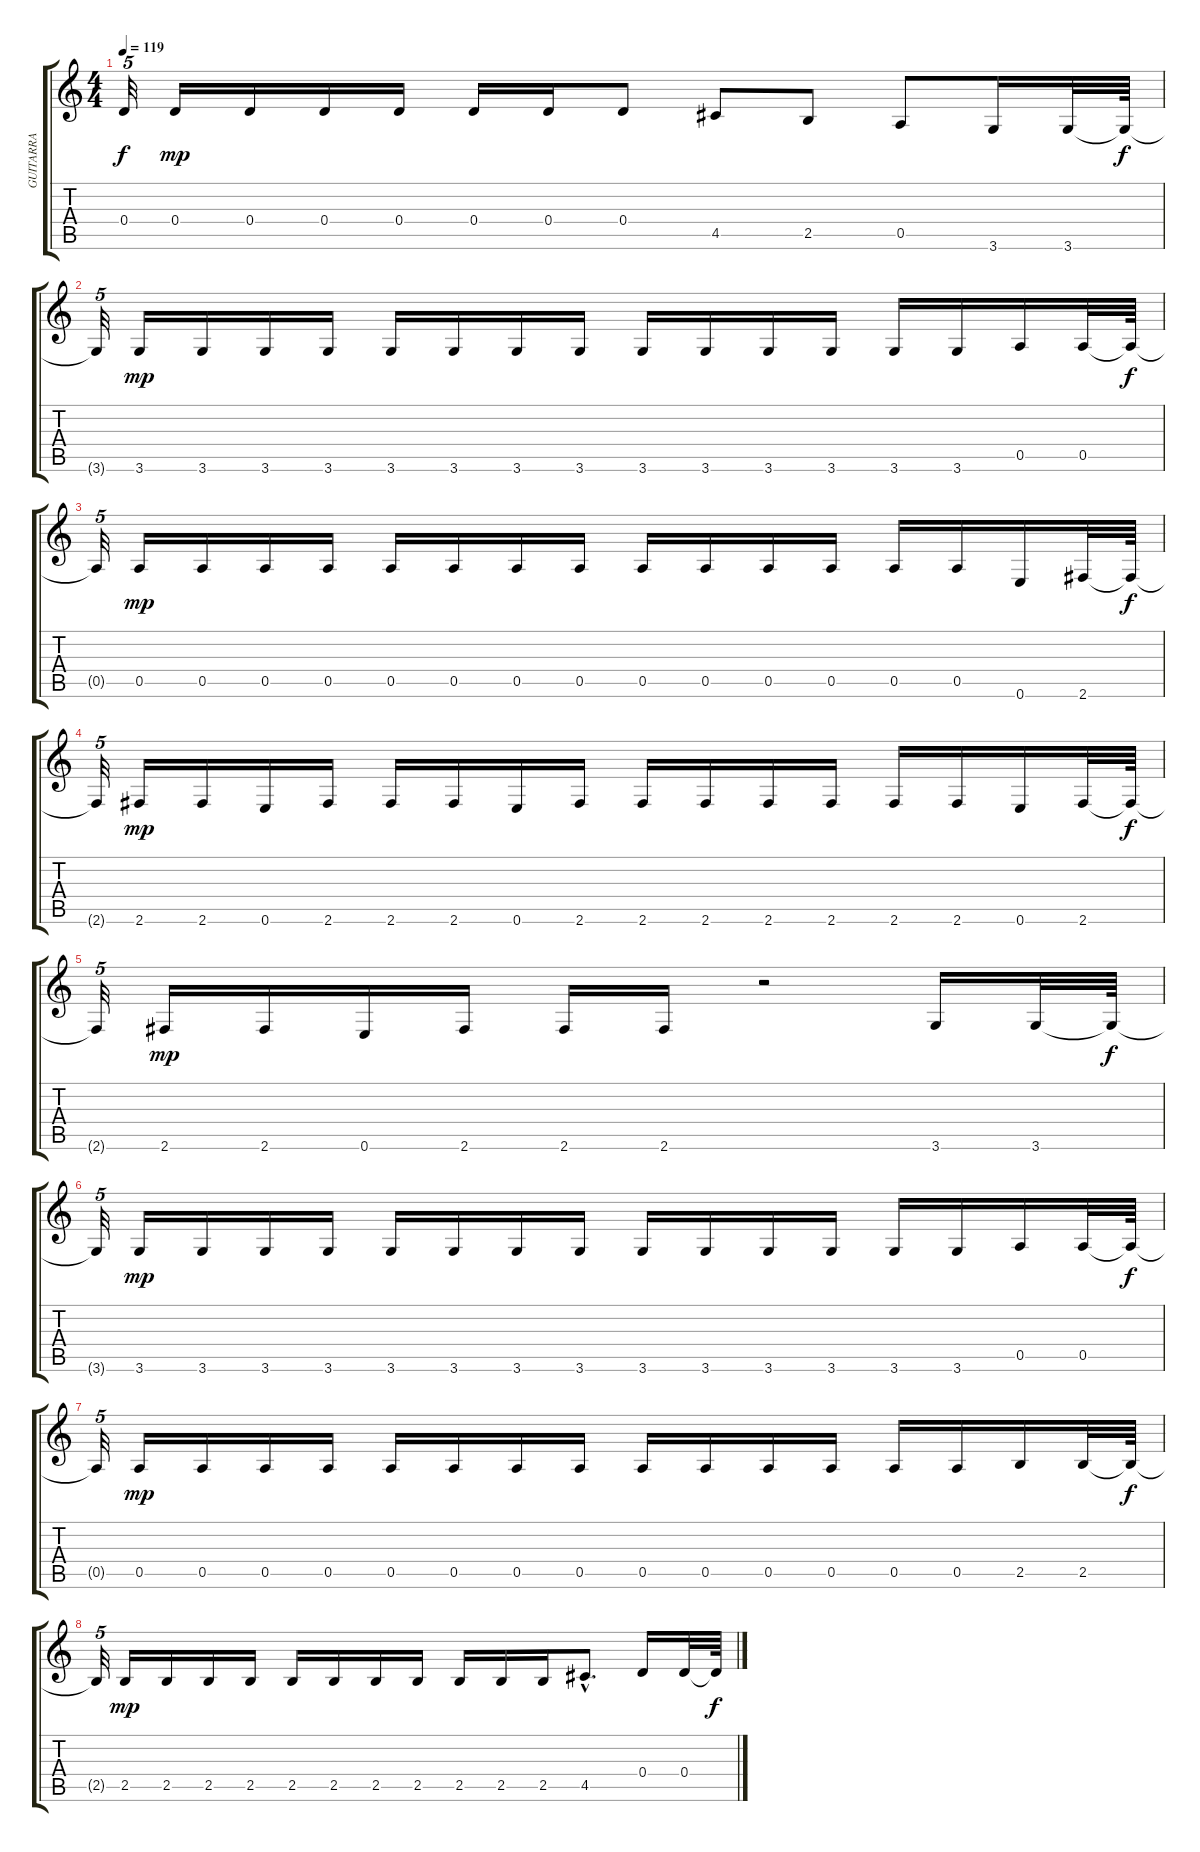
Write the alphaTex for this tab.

\track ("GUITARRA" "GUITARRA") {instrument overdrivenguitar}
\staff {score tabs}
\tuning (E4 B3 G3 D3 A2 E2) {hide}
\ts (4 4)
\tempo 119
\clef g2
\ks c
0.4{t}.32{tu (5 4) dy f} 0.4.16{dy mp} 0.4.16 0.4.16 0.4.16 0.4.16 0.4.16 0.4.8 4.5.8 2.5.8 0.5.8 3.6.16 3.6.32 3.6{t}.64{dy f} |
3.6{t}.32{tu (5 4)} 3.6.16{dy mp} 3.6.16 3.6.16 3.6.16 3.6.16 3.6.16 3.6.16 3.6.16 3.6.16 3.6.16 3.6.16 3.6.16 3.6.16 3.6.16 0.5.16 0.5.32 0.5{t}.64{dy f} |
0.5{t}.32{tu (5 4)} 0.5.16{dy mp} 0.5.16 0.5.16 0.5.16 0.5.16 0.5.16 0.5.16 0.5.16 0.5.16 0.5.16 0.5.16 0.5.16 0.5.16 0.5.16 0.6.16 2.6.32 2.6{t}.64{dy f} |
2.6{t}.32{tu (5 4)} 2.6.16{dy mp} 2.6.16 0.6.16 2.6.16 2.6.16 2.6.16 0.6.16 2.6.16 2.6.16 2.6.16 2.6.16 2.6.16 2.6.16 2.6.16 0.6.16 2.6.32 2.6{t}.64{dy f} |
2.6{t}.32{tu (5 4)} 2.6.16{dy mp} 2.6.16 0.6.16 2.6.16 2.6.16 2.6.16 r.2 3.6.16 3.6.32 3.6{t}.64{dy f} |
3.6{t}.32{tu (5 4)} 3.6.16{dy mp} 3.6.16 3.6.16 3.6.16 3.6.16 3.6.16 3.6.16 3.6.16 3.6.16 3.6.16 3.6.16 3.6.16 3.6.16 3.6.16 0.5.16 0.5.32 0.5{t}.64{dy f} |
0.5{t}.32{tu (5 4)} 0.5.16{dy mp} 0.5.16 0.5.16 0.5.16 0.5.16 0.5.16 0.5.16 0.5.16 0.5.16 0.5.16 0.5.16 0.5.16 0.5.16 0.5.16 2.5.16 2.5.32 2.5{t}.64{dy f} |
2.5{t}.32{tu (5 4)} 2.5.16{dy mp} 2.5.16 2.5.16 2.5.16 2.5.16 2.5.16 2.5.16 2.5.16 2.5.16 2.5.16 2.5.16 4.5{hac}.8{d} 0.4.16 0.4.32 0.4{t}.64{dy f}
